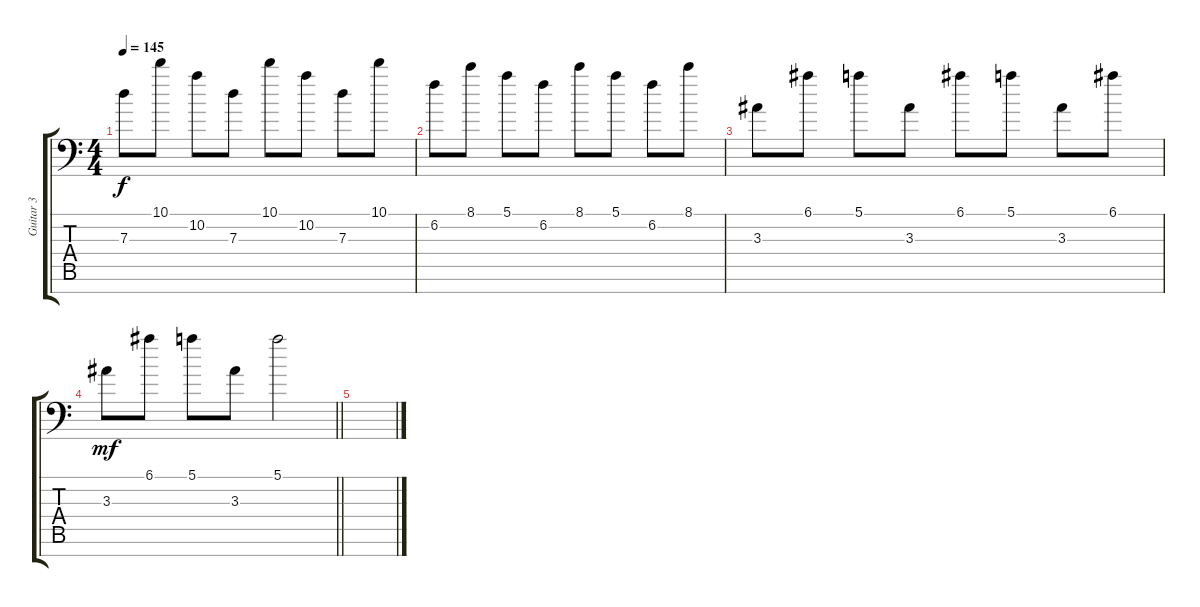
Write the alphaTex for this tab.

\track ("Guitar 3" "Guitar 3") {instrument distortionguitar}
\staff {score tabs}
\tuning (E4 B3 G3 D3 A2 E2 A1) {hide}
\ts (4 4)
\tempo 145
\clef f4
\ks c
7.3.8{dy f instrument distortionguitar} 10.1.8 10.2.8 7.3.8 10.1.8 10.2.8 7.3.8 10.1.8 |
6.2.8 8.1.8 5.1.8 6.2.8 8.1.8 5.1.8 6.2.8 8.1.8 |
3.3.8 6.1.8 5.1.8 3.3.8 6.1.8 5.1.8 3.3.8 6.1.8 |
\barLineRight lightlight
3.3.8{dy mf} 6.1.8 5.1.8 3.3.8 5.1.2 |
\section ("" "")
